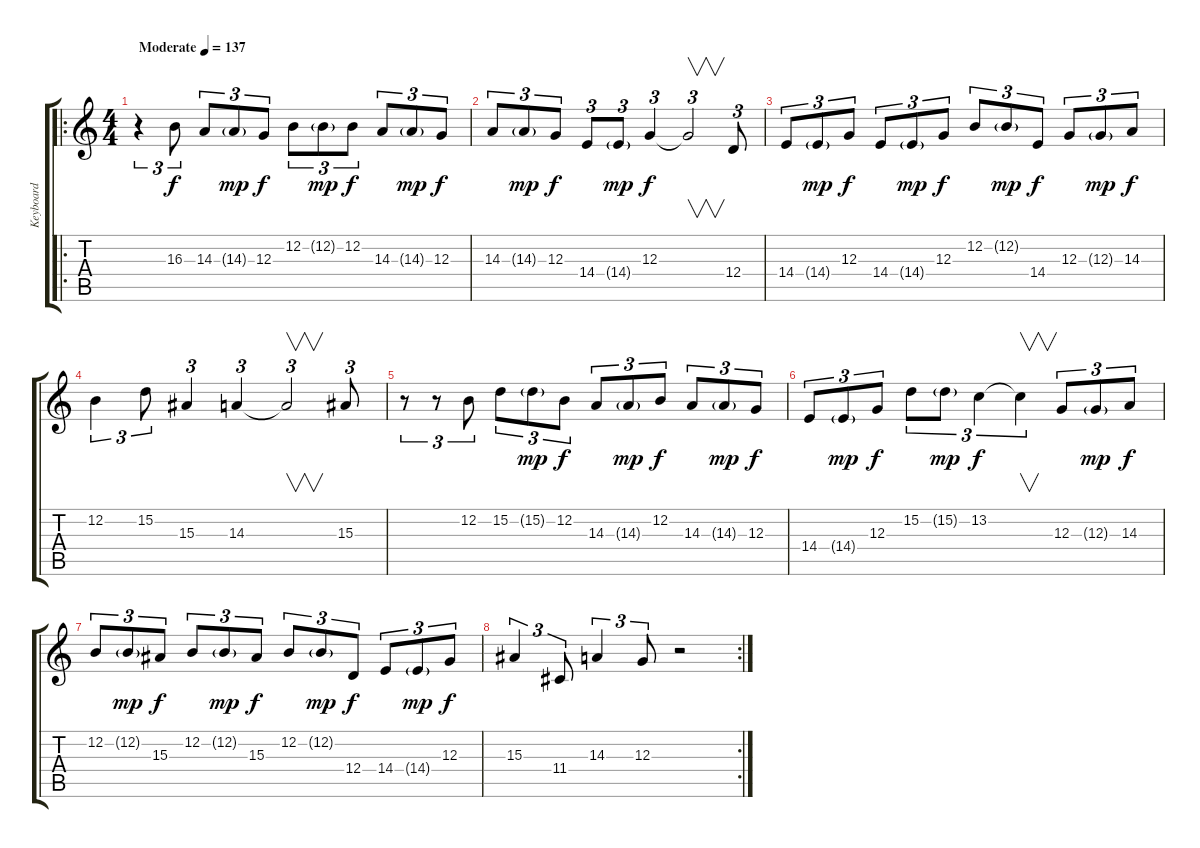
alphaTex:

\track ("Keyboard" "Keyboard") {instrument lead1square}
\staff {score tabs}
\tuning (E4 B3 G3 D3 A2 E2) {hide}
\ro
\ts (4 4)
\tempo (137 "Moderate")
\clef g2
\ks c
r.4{tu (3 2) dy f instrument lead1square} 16.3.8{tu (3 2)} 14.3.8{tu (3 2)} 14.3{g}.8{tu (3 2) dy mp} 12.3.8{tu (3 2) dy f} 12.2.8{tu (3 2)} 12.2{g}.8{tu (3 2) dy mp} 12.2.8{tu (3 2) dy f} 14.3.8{tu (3 2)} 14.3{g}.8{tu (3 2) dy mp} 12.3.8{tu (3 2) dy f} |
14.3.8{tu (3 2)} 14.3{g}.8{tu (3 2) dy mp} 12.3.8{tu (3 2) dy f} 14.4.8{tu (3 2)} 14.4{g}.8{tu (3 2) dy mp} 12.3.4{tu (3 2) dy f} 12.3{t}.2{v tu (3 2)} 12.4.8{tu (3 2)} |
14.4.8{tu (3 2)} 14.4{g}.8{tu (3 2) dy mp} 12.3.8{tu (3 2) dy f} 14.4.8{tu (3 2)} 14.4{g}.8{tu (3 2) dy mp} 12.3.8{tu (3 2) dy f} 12.2.8{tu (3 2)} 12.2{g}.8{tu (3 2) dy mp} 14.4.8{tu (3 2) dy f} 12.3.8{tu (3 2)} 12.3{g}.8{tu (3 2) dy mp} 14.3.8{tu (3 2) dy f} |
12.2.4{tu (3 2)} 15.2.8{tu (3 2)} 15.3.4{tu (3 2)} 14.3.4{tu (3 2)} 14.3{t}.2{v tu (3 2)} 15.3.8{tu (3 2)} |
r.8{tu (3 2)} r.8{tu (3 2)} 12.2.8{tu (3 2)} 15.2.8{tu (3 2)} 15.2{g}.8{tu (3 2) dy mp} 12.2.8{tu (3 2) dy f} 14.3.8{tu (3 2)} 14.3{g}.8{tu (3 2) dy mp} 12.2.8{tu (3 2) dy f} 14.3.8{tu (3 2)} 14.3{g}.8{tu (3 2) dy mp} 12.3.8{tu (3 2) dy f} |
14.4.8{tu (3 2)} 14.4{g}.8{tu (3 2) dy mp} 12.3.8{tu (3 2) dy f} 15.2.8{tu (3 2)} 15.2{g}.8{tu (3 2) dy mp} 13.2.4{tu (3 2) dy f} 13.2{t}.4{v tu (3 2)} 12.3.8{tu (3 2)} 12.3{g}.8{tu (3 2) dy mp} 14.3.8{tu (3 2) dy f} |
12.2.8{tu (3 2)} 12.2{g}.8{tu (3 2) dy mp} 15.3.8{tu (3 2) dy f} 12.2.8{tu (3 2)} 12.2{g}.8{tu (3 2) dy mp} 15.3.8{tu (3 2) dy f} 12.2.8{tu (3 2)} 12.2{g}.8{tu (3 2) dy mp} 12.4.8{tu (3 2) dy f} 14.4.8{tu (3 2)} 14.4{g}.8{tu (3 2) dy mp} 12.3.8{tu (3 2) dy f} |
\rc 2
15.3.4{tu (3 2)} 11.4.8{tu (3 2)} 14.3.4{tu (3 2)} 12.3.8{tu (3 2)} r.2
